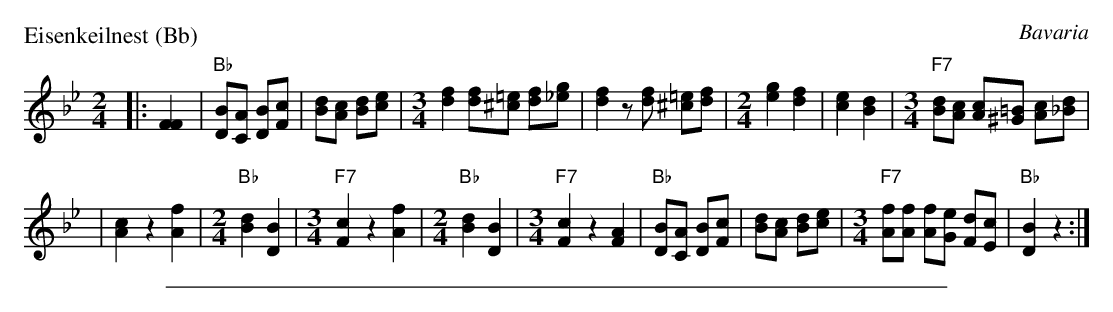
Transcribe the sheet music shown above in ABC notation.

X:1
P: Eisenkeilnest (Bb)
O: Bavaria
M: 2/4
L: 1/8
K: Bb
|: [F2F2] \
| "Bb"[BD][AC] [BD][cF] \
| [dB][cA] [dB][ec] \
|[M:3/4][f2d2] [fd][=e^c] [fd][g_e] \
| [f2d2] z[fd] [=e^c][fd] \
|[M:2/4][g2e2] [f2d2] \
| [e2c2] [d2B2] \
|[M:3/4]"F7"[dB][cA] [cA][=B^G] [cA][d_B] |
| [c2A2] z2 [f2A2] \
|[M:2/4]"Bb"[d2B2] [B2D2] \
|[M:3/4]"F7"[c2F2] z2 [f2A2] \
|[M:2/4]"Bb"[d2B2] [B2D2] \
|[M:3/4]"F7"[c2F2] z2 [A2F2] \
| "Bb"[BD][AC] [BD][cF] \
| [dB][cA] [dB][ec] \
|[M:3/4]"F7"[fA][fA] [fA][eG] [dF][cE] \
| "Bb"[B2D2] z2 :|
